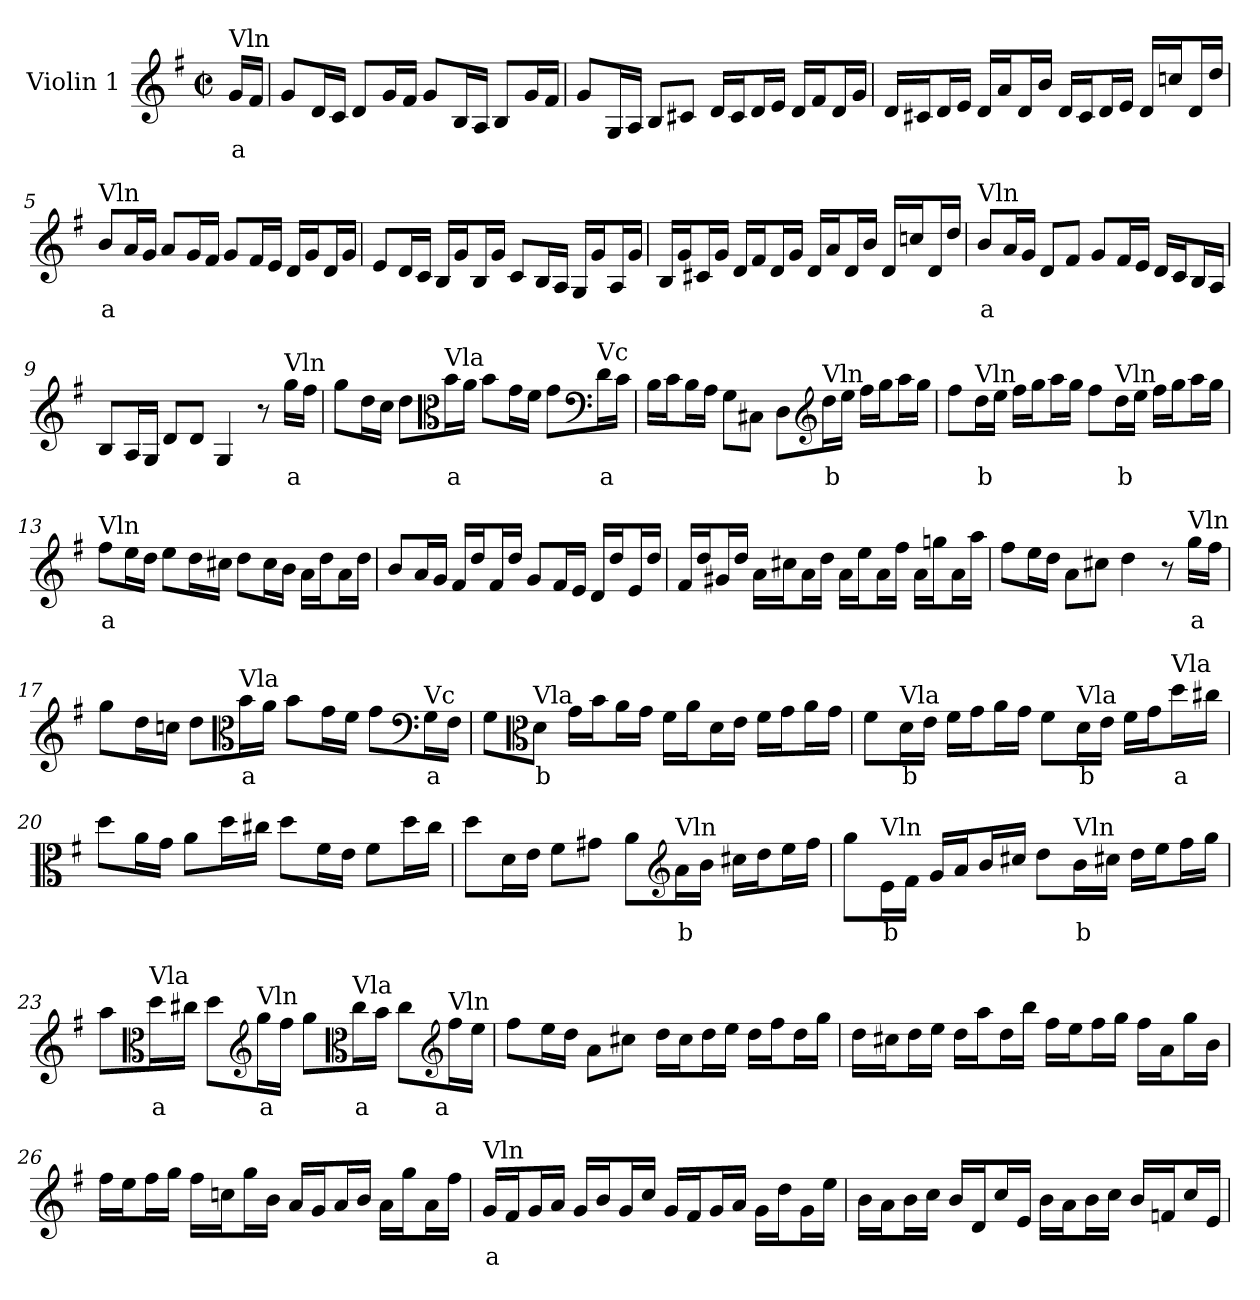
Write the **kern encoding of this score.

**kern	**text
*part1	*part1
*staff1	*staff1
*I"Violin 1	*
*I'Vln. 1	*
*clefG2	*
*k[f#]	*
*M4/4	*
*met(c|)	*
=1	=1
!LO:TX:a:t=Vln	!
!	!LO:LY:color=#FF0000
16g/LL	a
16f#/JJ	.
=2	=2
8g/L	.
16d/L	.
16c/JJ	.
8d/L	.
16g/L	.
16f#/JJ	.
8g/L	.
16B/L	.
16A/JJ	.
8B/L	.
16g/L	.
16f#/JJ	.
=3	=3
8g/L	.
16G/L	.
16A/JJ	.
8B/L	.
8c#X/J	.
16d/LL	.
16c#/J	.
16d/L	.
16e/JJ	.
16d/LL	.
16f#/J	.
16d/L	.
16g/JJ	.
=4	=4
16d/LL	.
16c#X/J	.
16d/L	.
16e/JJ	.
16d/LL	.
16a/J	.
16d/L	.
16b/JJ	.
16d/LL	.
16c#/J	.
16d/L	.
16e/JJ	.
16d/LL	.
16ccn/J	.
16d/L	.
16dd/JJ	.
=5	=5
!LO:TX:a:t=Vln	!
!	!LO:LY:color=#FF0000
8b/L	a
16a/L	.
16g/JJ	.
8a/L	.
16g/L	.
16f#/JJ	.
8g/L	.
16f#/L	.
16e/JJ	.
16d/LL	.
16g/J	.
16d/L	.
16g/JJ	.
=6	=6
8e/L	.
16d/L	.
16c/JJ	.
16B/LL	.
16g/J	.
16B/L	.
16g/JJ	.
8c/L	.
16B/L	.
16A/JJ	.
16G/LL	.
16g/J	.
16A/L	.
16g/JJ	.
=7	=7
16B/LL	.
16g/J	.
16c#X/L	.
16g/JJ	.
16d/LL	.
16f#/J	.
16d/L	.
16g/JJ	.
16d/LL	.
16a/J	.
16d/L	.
16b/JJ	.
16d/LL	.
16ccn/J	.
16d/L	.
16dd/JJ	.
=8	=8
!LO:TX:a:t=Vln	!
!	!LO:LY:color=#FF0000
8b/L	a
16a/L	.
16g/JJ	.
8d/L	.
8f#/J	.
8g/L	.
16f#/L	.
16e/JJ	.
16d/LL	.
16c/J	.
16B/L	.
16A/JJ	.
=9	=9
8B/L	.
16A/L	.
16G/JJ	.
8d/L	.
8d/J	.
4G	.
8r	.
!LO:TX:a:t=Vln	!
!	!LO:LY:color=#FF0000
16gg\LL	a
16ff#\JJ	.
=10	=10
8gg\L	.
16dd\L	.
16cc\JJ	.
8dd\L	.
*clefC3	*
!LO:TX:a:t=Vla	!
!	!LO:LY:color=#FF0000
16b\L	a
16a\JJ	.
8b\L	.
16g\L	.
16f#\JJ	.
8g\L	.
*clefF4	*
!LO:TX:a:t=Vc	!
!	!LO:LY:color=#FF0000
16d\L	a
16c\JJ	.
=11	=11
16B\LL	.
16c\J	.
16B\L	.
16A\JJ	.
8G\L	.
8C#X\J	.
8D\L	.
*clefG2	*
!LO:TX:a:t=Vln	!
!	!LO:LY:color=#FF0000
16dd\L	b
16ee\JJ	.
16ff#\LL	.
16gg\J	.
16aa\L	.
16gg\JJ	.
=12	=12
8ff#\L	.
!LO:TX:a:t=Vln	!
!	!LO:LY:color=#FF0000
16dd\L	b
16ee\JJ	.
16ff#\LL	.
16gg\J	.
16aa\L	.
16gg\JJ	.
8ff#\L	.
!LO:TX:a:t=Vln	!
!	!LO:LY:color=#FF0000
16dd\L	b
16ee\JJ	.
16ff#\LL	.
16gg\J	.
16aa\L	.
16gg\JJ	.
=13	=13
!LO:TX:a:t=Vln	!
!	!LO:LY:color=#FF0000
8ff#\L	a
16ee\L	.
16dd\JJ	.
8ee\L	.
16dd\L	.
16cc#X\JJ	.
8dd\L	.
16cc#\L	.
16b\JJ	.
16a\LL	.
16dd\J	.
16a\L	.
16dd\JJ	.
=14	=14
8b/L	.
16a/L	.
16g/JJ	.
16f#/LL	.
16dd/J	.
16f#/L	.
16dd/JJ	.
8g/L	.
16f#/L	.
16e/JJ	.
16d/LL	.
16dd/J	.
16e/L	.
16dd/JJ	.
=15	=15
16f#/LL	.
16dd/J	.
16g#X/L	.
16dd/JJ	.
16a\LL	.
16cc#X\J	.
16a\L	.
16dd\JJ	.
16a\LL	.
16ee\J	.
16a\L	.
16ff#\JJ	.
16a\LL	.
16ggn\J	.
16a\L	.
16aa\JJ	.
=16	=16
8ff#\L	.
16ee\L	.
16dd\JJ	.
8a\L	.
8cc#X\J	.
4dd	.
8r	.
!LO:TX:a:t=Vln	!
!	!LO:LY:color=#FF0000
16gg\LL	a
16ff#\JJ	.
=17	=17
8gg\L	.
16dd\L	.
16ccn\JJ	.
8dd\L	.
*clefC3	*
!LO:TX:a:t=Vla	!
!	!LO:LY:color=#FF0000
16b\L	a
16a\JJ	.
8b\L	.
16g\L	.
16f#\JJ	.
8g\L	.
*clefF4	*
!LO:TX:a:t=Vc	!
!	!LO:LY:color=#FF0000
16G\L	a
16F#\JJ	.
=18	=18
8G\L	.
*clefC3	*
!LO:TX:a:t=Vla	!
!	!LO:LY:color=#FF0000
8d\J	b
16g\LL	.
16b\J	.
16a\L	.
16g\JJ	.
16f#\LL	.
16a\J	.
16d\L	.
16e\JJ	.
16f#\LL	.
16g\J	.
16a\L	.
16g\JJ	.
=19	=19
8f#\L	.
!LO:TX:a:t=Vla	!
!	!LO:LY:color=#FF0000
16d\L	b
16e\JJ	.
16f#\LL	.
16g\J	.
16a\L	.
16g\JJ	.
8f#\L	.
!LO:TX:a:t=Vla	!
!	!LO:LY:color=#FF0000
16d\L	b
16e\JJ	.
16f#\LL	.
16g\J	.
!LO:TX:a:t=Vla	!
!	!LO:LY:color=#FF0000
16dd\L	a
16cc#X\JJ	.
=20	=20
8dd\L	.
16a\L	.
16g\JJ	.
8a\L	.
16dd\L	.
16cc#X\JJ	.
8dd\L	.
16f#\L	.
16e\JJ	.
8f#\L	.
16dd\L	.
16cc#\JJ	.
=21	=21
8dd\L	.
16d\L	.
16e\JJ	.
8f#\L	.
8g#X\J	.
8a\L	.
*clefG2	*
!LO:TX:a:t=Vln	!
!	!LO:LY:color=#FF0000
16a\L	b
16b\JJ	.
16cc#\LL	.
16dd\J	.
16ee\L	.
16ff#\JJ	.
=22	=22
8gg\L	.
!LO:TX:a:t=Vln	!
!	!LO:LY:color=#FF0000
16e\L	b
16f#\JJ	.
16g/LL	.
16a/J	.
16b/L	.
16cc#X/JJ	.
8dd\L	.
!LO:TX:a:t=Vln	!
!	!LO:LY:color=#FF0000
16b\L	b
16cc#X\JJ	.
16dd\LL	.
16ee\J	.
16ff#\L	.
16gg\JJ	.
=23	=23
8aa\L	.
*clefC3	*
!LO:TX:a:t=Vla	!
!	!LO:LY:color=#FF0000
16dd\L	a
16cc#X\JJ	.
8dd\L	.
*clefG2	*
!LO:TX:a:t=Vln	!
!	!LO:LY:color=#FF0000
16gg\L	a
16ff#\JJ	.
8gg\L	.
*clefC3	*
!LO:TX:a:t=Vla	!
!	!LO:LY:color=#FF0000
16cc#\L	a
16b\JJ	.
8cc#\L	.
*clefG2	*
!LO:TX:a:t=Vln	!
!	!LO:LY:color=#FF0000
16ff#\L	a
16ee\JJ	.
=24	=24
8ff#\L	.
16ee\L	.
16dd\JJ	.
8a\L	.
8cc#X\J	.
16dd\LL	.
16cc#\J	.
16dd\L	.
16ee\JJ	.
16dd\LL	.
16ff#\J	.
16dd\L	.
16gg\JJ	.
=25	=25
16dd\LL	.
16cc#X\J	.
16dd\L	.
16ee\JJ	.
16dd\LL	.
16aa\J	.
16dd\L	.
16bb\JJ	.
16ff#\LL	.
16ee\J	.
16ff#\L	.
16gg\JJ	.
16ff#\LL	.
16a\J	.
16gg\L	.
16b\JJ	.
=26	=26
16ff#\LL	.
16ee\J	.
16ff#\L	.
16gg\JJ	.
16ff#\LL	.
16ccn\J	.
16gg\L	.
16b\JJ	.
16a/LL	.
16g/J	.
16a/L	.
16b/JJ	.
16a\LL	.
16gg\J	.
16a\L	.
16ff#\JJ	.
=27	=27
!LO:TX:a:t=Vln	!
!	!LO:LY:color=#FF0000
16g/LL	a
16f#/J	.
16g/L	.
16a/JJ	.
16g/LL	.
16b/J	.
16g/L	.
16cc/JJ	.
16g/LL	.
16f#/J	.
16g/L	.
16a/JJ	.
16g\LL	.
16dd\J	.
16g\L	.
16ee\JJ	.
=28	=28
16b\LL	.
16a\J	.
16b\L	.
16cc\JJ	.
16b/LL	.
16d/J	.
16cc/L	.
16e/JJ	.
16b\LL	.
16a\J	.
16b\L	.
16cc\JJ	.
16b/LL	.
16fn/J	.
16cc/L	.
16e/JJ	.
=	=
*-	*-
